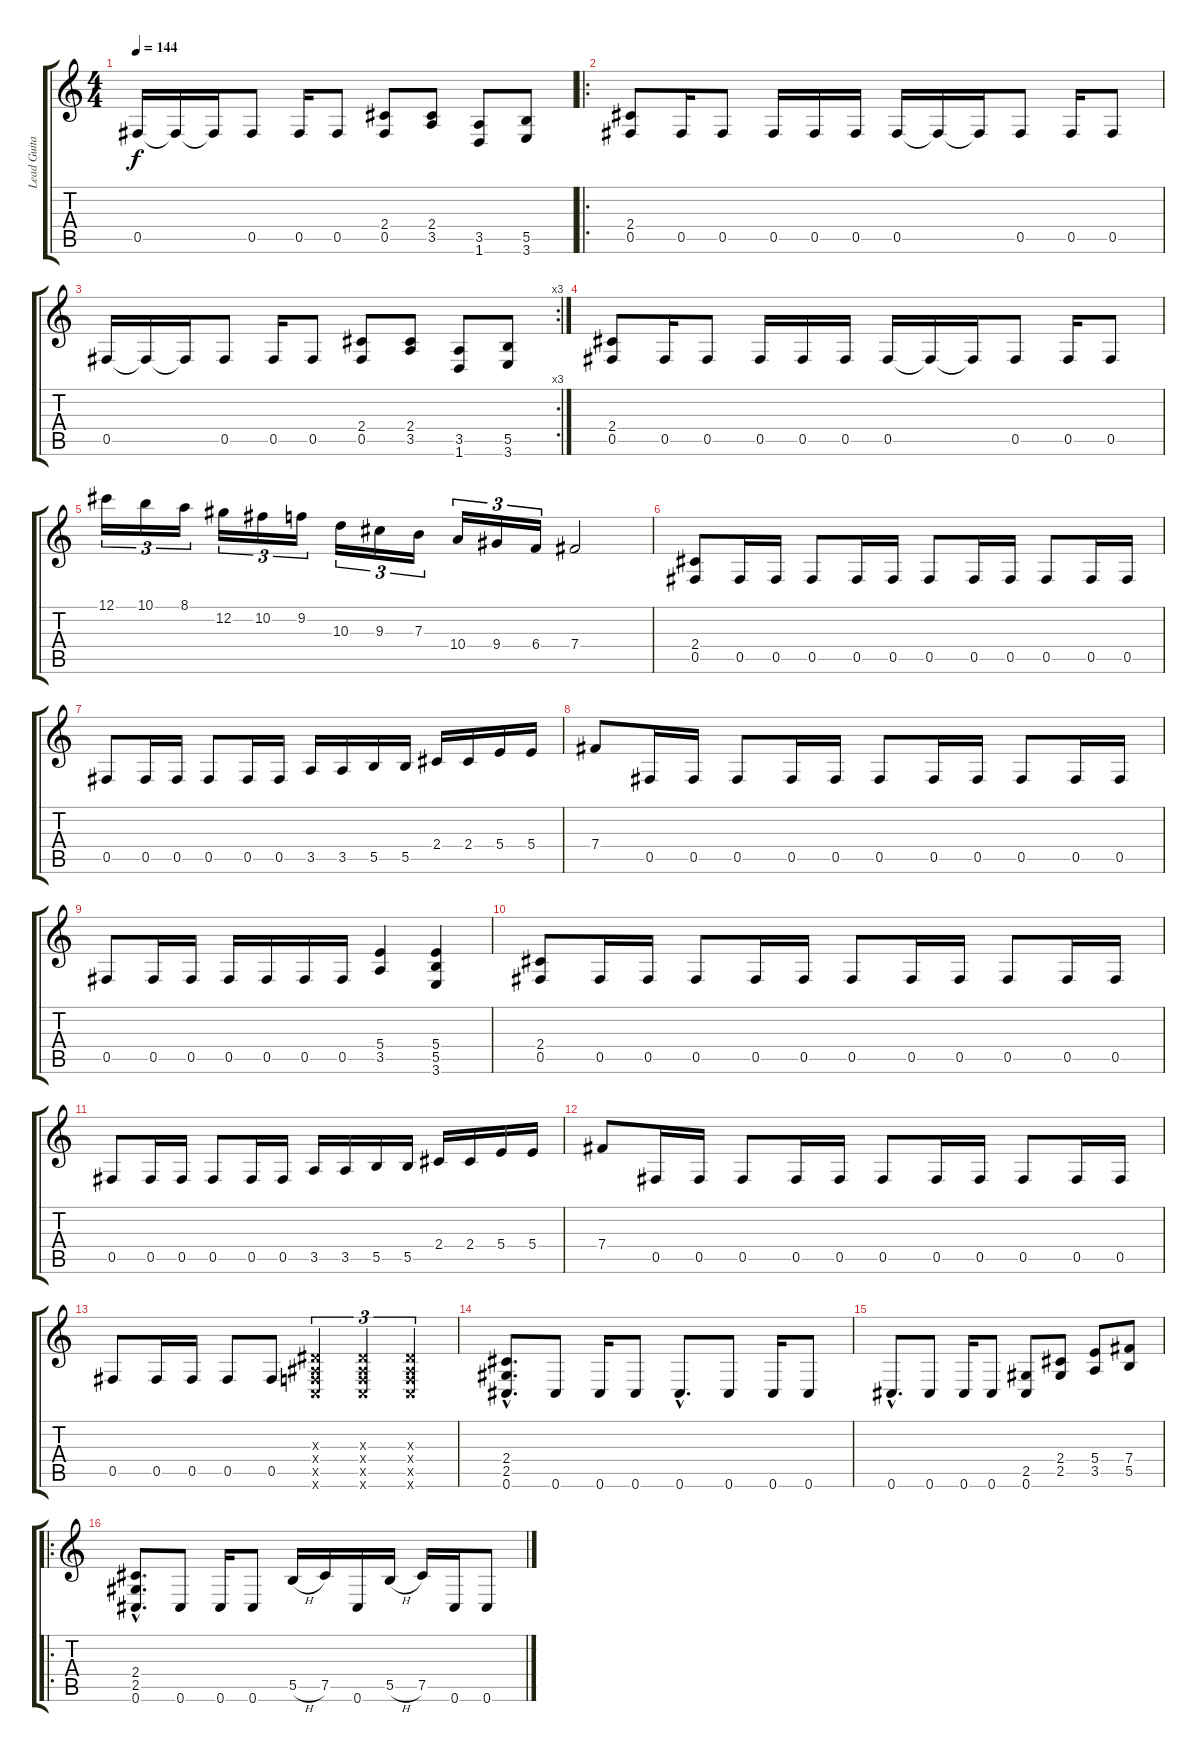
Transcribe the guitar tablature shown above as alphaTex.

\track ("Lead Guitar" "Lead Guita") {instrument overdrivenguitar}
\staff {score tabs}
\tuning (Db4 Ab3 E3 B2 Gb2 Db2) {hide}
\ts (4 4)
\tempo 144
\clef g2
\ks c
0.5.16{dy f} 0.5{t}.16 0.5{t}.16 0.5.8 0.5.16 0.5.8 (2.4 0.5).8 (2.4 3.5).8 (3.5 1.6).8 (5.5 3.6).8 |
\ro
(2.4 0.5).8 0.5.16 0.5.8 0.5.16 0.5.16 0.5.16 0.5.16 0.5{t}.16 0.5{t}.16 0.5.8 0.5.16 0.5.8 |
\rc 3
0.5.16 0.5{t}.16 0.5{t}.16 0.5.8 0.5.16 0.5.8 (2.4 0.5).8 (2.4 3.5).8 (3.5 1.6).8 (5.5 3.6).8 |
(2.4 0.5).8 0.5.16 0.5.8 0.5.16 0.5.16 0.5.16 0.5.16 0.5{t}.16 0.5{t}.16 0.5.8 0.5.16 0.5.8 |
12.1.16{tu (3 2)} 10.1.16{tu (3 2)} 8.1.16{tu (3 2)} 12.2.16{tu (3 2)} 10.2.16{tu (3 2)} 9.2.16{tu (3 2)} 10.3.16{tu (3 2)} 9.3.16{tu (3 2)} 7.3.16{tu (3 2)} 10.4.16{tu (3 2)} 9.4.16{tu (3 2)} 6.4.16{tu (3 2)} 7.4.2 |
(2.4 0.5).8 0.5.16 0.5.16 0.5.8 0.5.16 0.5.16 0.5.8 0.5.16 0.5.16 0.5.8 0.5.16 0.5.16 |
0.5.8 0.5.16 0.5.16 0.5.8 0.5.16 0.5.16 3.5.16 3.5.16 5.5.16 5.5.16 2.4.16 2.4.16 5.4.16 5.4.16 |
7.4.8 0.5.16 0.5.16 0.5.8 0.5.16 0.5.16 0.5.8 0.5.16 0.5.16 0.5.8 0.5.16 0.5.16 |
0.5.8 0.5.16 0.5.16 0.5.16 0.5.16 0.5.16 0.5.16 (5.4 3.5).4 (5.4 5.5 3.6).4 |
(2.4 0.5).8 0.5.16 0.5.16 0.5.8 0.5.16 0.5.16 0.5.8 0.5.16 0.5.16 0.5.8 0.5.16 0.5.16 |
0.5.8 0.5.16 0.5.16 0.5.8 0.5.16 0.5.16 3.5.16 3.5.16 5.5.16 5.5.16 2.4.16 2.4.16 5.4.16 5.4.16 |
7.4.8 0.5.16 0.5.16 0.5.8 0.5.16 0.5.16 0.5.8 0.5.16 0.5.16 0.5.8 0.5.16 0.5.16 |
0.5.8 0.5.16 0.5.16 0.5.8 0.5.8 (-1.3{x} -1.4{x} -1.5{x} -1.6{x}).4{tu (3 2)} (-1.3{x} -1.4{x} -1.5{x} -1.6{x}).4{tu (3 2)} (-1.3{x} -1.4{x} -1.5{x} -1.6{x}).4{tu (3 2)} |
(2.4{hac} 2.5{hac} 0.6{hac}).8{d} 0.6.8 0.6.16 0.6.8 0.6{hac}.8{d} 0.6.8 0.6.16 0.6.8 |
0.6{hac}.8{d} 0.6.8 0.6.16 0.6.8 (2.5 0.6).8 (2.4 2.5).8 (5.4 3.5).8 (7.4 5.5).8 |
\ro
(2.4{hac} 2.5{hac} 0.6{hac}).8{d} 0.6.8 0.6.16 0.6.8 5.5{h}.16 7.5.16 0.6.16 5.5{h}.16 7.5.16 0.6.16 0.6.8
